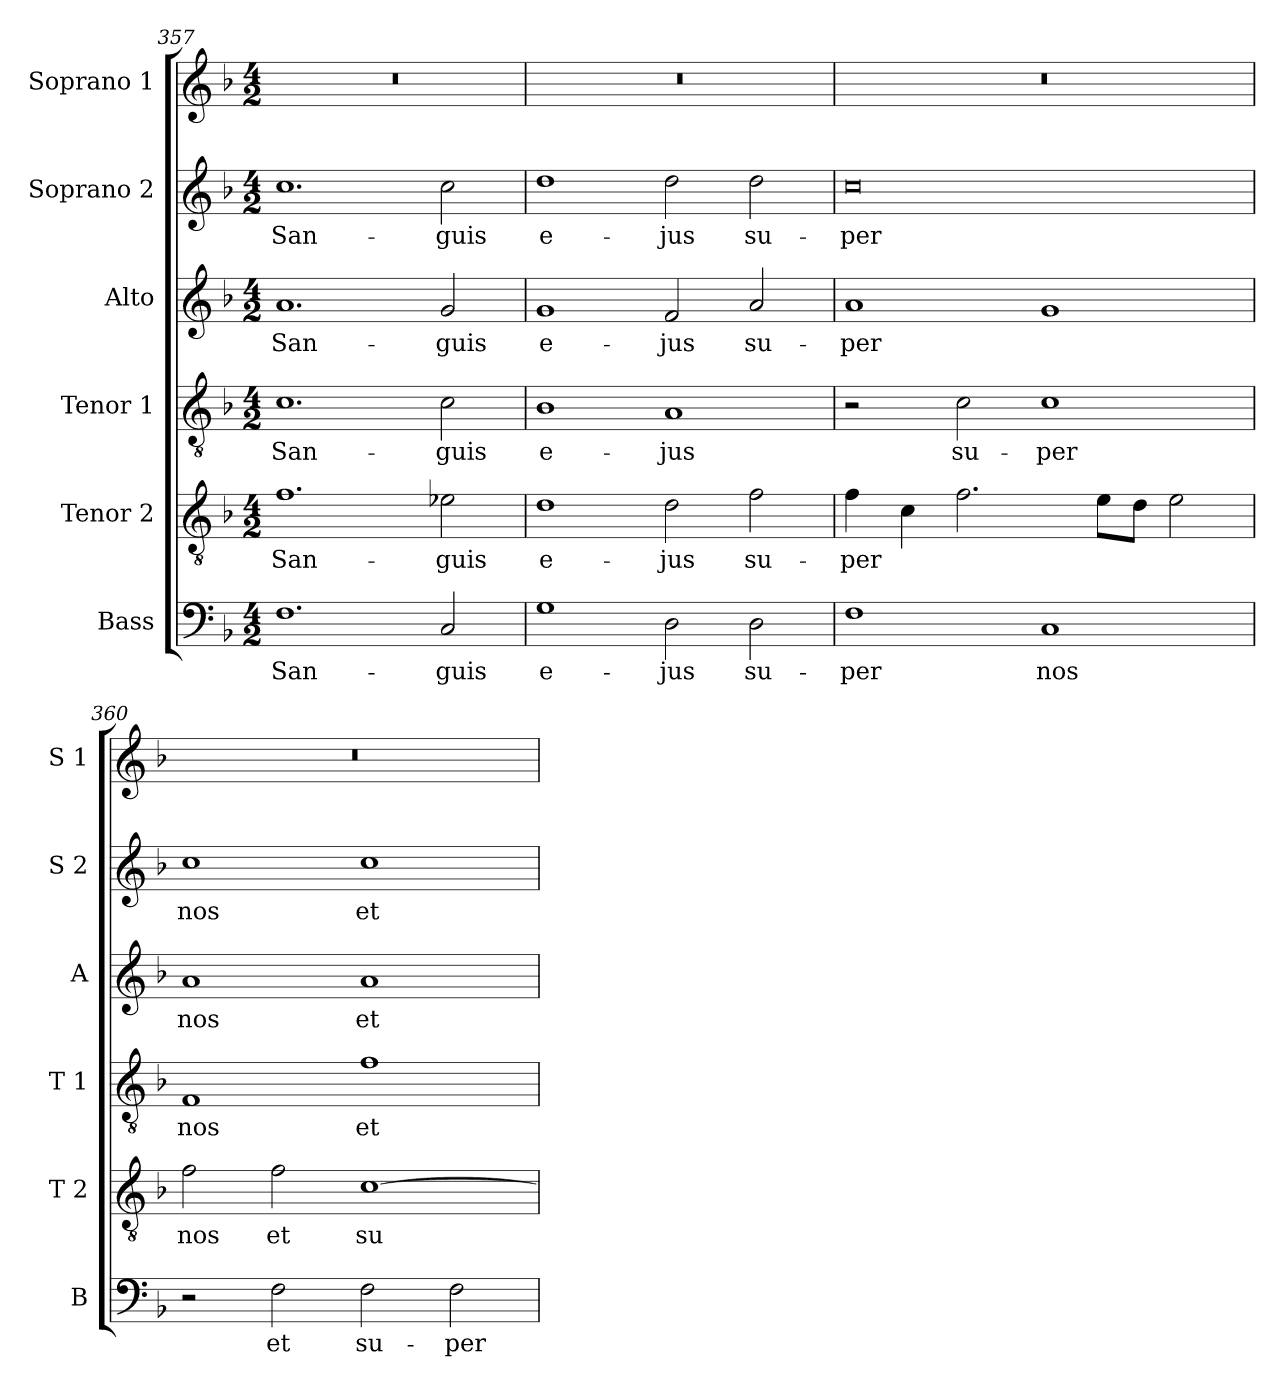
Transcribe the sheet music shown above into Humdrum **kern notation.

**kern	**text	**kern	**text	**kern	**text	**kern	**text	**kern	**text	**kern
*part6	*part6	*part5	*part5	*part4	*part4	*part3	*part3	*part2	*part2	*part1
*staff6	*staff6	*staff5	*staff5	*staff4	*staff4	*staff3	*staff3	*staff2	*staff2	*staff1
*I"Bass	*	*I"Tenor 2	*	*I"Tenor 1	*	*I"Alto	*	*I"Soprano 2	*	*I"Soprano 1
*I'B	*	*I'T 2	*	*I'T 1	*	*I'A	*	*I'S 2	*	*I'S 1
*clefF4	*	*clefGv2	*	*clefGv2	*	*clefG2	*	*clefG2	*	*clefG2
*k[b-]	*	*k[b-]	*	*k[b-]	*	*k[b-]	*	*k[b-]	*	*k[b-]
*F:	*	*F:	*	*F:	*	*F:	*	*F:	*	*F:
*M4/2	*	*M4/2	*	*M4/2	*	*M4/2	*	*M4/2	*	*M4/2
=357	=357	=357	=357	=357	=357	=357	=357	=357	=357	=357
!	!LO:LY:b	!	!	!	!	!	!	!	!	!
!	!	!	!LO:LY:b	!	!	!	!	!	!	!
!	!	!	!	!	!LO:LY:b	!	!	!	!	!
!	!	!	!	!	!	!	!LO:LY:b	!	!	!
!	!	!	!	!	!	!	!	!	!LO:LY:b	!
1.F	San-	1.f	San-	1.c	San-	1.a	San-	1.cc	San-	0r
!	!LO:LY:b	!	!	!	!	!	!	!	!	!
!	!	!	!LO:LY:b	!	!	!	!	!	!	!
!	!	!	!	!	!LO:LY:b	!	!	!	!	!
!	!	!	!	!	!	!	!LO:LY:b	!	!	!
!	!	!	!	!	!	!	!	!	!LO:LY:b	!
2C/	-guis	2e-X\	-guis	2c\	-guis	2g/	-guis	2cc\	-guis	.
=358	=358	=358	=358	=358	=358	=358	=358	=358	=358	=358
!	!LO:LY:b	!	!	!	!	!	!	!	!	!
!	!	!	!LO:LY:b	!	!	!	!	!	!	!
!	!	!	!	!	!LO:LY:b	!	!	!	!	!
!	!	!	!	!	!	!	!LO:LY:b	!	!	!
!	!	!	!	!	!	!	!	!	!LO:LY:b	!
1G	e-	1d	e-	1B-	e-	1g	e-	1dd	e-	0r
!	!LO:LY:b	!	!	!	!	!	!	!	!	!
!	!	!	!LO:LY:b	!	!	!	!	!	!	!
!	!	!	!	!	!LO:LY:b	!	!	!	!	!
!	!	!	!	!	!	!	!LO:LY:b	!	!	!
!	!	!	!	!	!	!	!	!	!LO:LY:b	!
2D\	-jus	2d\	-jus	1A	-jus	2f/	-jus	2dd\	-jus	.
!	!LO:LY:b	!	!	!	!	!	!	!	!	!
!	!	!	!LO:LY:b	!	!	!	!	!	!	!
!	!	!	!	!	!	!	!LO:LY:b	!	!	!
!	!	!	!	!	!	!	!	!	!LO:LY:b	!
2D\	su-	2f\	su-	.	.	2a/	su-	2dd\	su-	.
=359	=359	=359	=359	=359	=359	=359	=359	=359	=359	=359
!	!LO:LY:b	!	!	!	!	!	!	!	!	!
!	!	!	!LO:LY:b	!	!	!	!	!	!	!
!	!	!	!	!	!	!	!LO:LY:b	!	!	!
!	!	!	!	!	!	!	!	!	!LO:LY:b	!
1F	-per	4f\	-per	2r	.	1a	-per	0cc	-per	0r
.	.	4c\	.	.	.	.	.	.	.	.
!	!	!	!	!	!LO:LY:b	!	!	!	!	!
.	.	2.f\	.	2c\	su-	.	.	.	.	.
!	!LO:LY:b	!	!	!	!	!	!	!	!	!
!	!	!	!	!	!LO:LY:b	!	!	!	!	!
1C	nos	.	.	1c	-per	1g	.	.	.	.
.	.	8e\L	.	.	.	.	.	.	.	.
.	.	8d\J	.	.	.	.	.	.	.	.
.	.	2e\	.	.	.	.	.	.	.	.
!!LO:LB:g=z
=360	=360	=360	=360	=360	=360	=360	=360	=360	=360	=360
!	!	!	!LO:LY:b	!	!	!	!	!	!	!
!	!	!	!	!	!LO:LY:b	!	!	!	!	!
!	!	!	!	!	!	!	!LO:LY:b	!	!	!
!	!	!	!	!	!	!	!	!	!LO:LY:b	!
2r	.	2f\	nos	1F	nos	1a	nos	1cc	nos	0r
!	!LO:LY:b	!	!	!	!	!	!	!	!	!
!	!	!	!LO:LY:b	!	!	!	!	!	!	!
2F\	et	2f\	et	.	.	.	.	.	.	.
!	!LO:LY:b	!	!	!	!	!	!	!	!	!
!	!	!	!LO:LY:b	!	!	!	!	!	!	!
!	!	!	!	!	!LO:LY:b	!	!	!	!	!
!	!	!	!	!	!	!	!LO:LY:b	!	!	!
!	!	!	!	!	!	!	!	!	!LO:LY:b	!
2F\	su-	[1c	su-	1f	et	1a	et	1cc	et	.
!	!LO:LY:b	!	!	!	!	!	!	!	!	!
2F\	-per	.	.	.	.	.	.	.	.	.
=	=	=	=	=	=	=	=	=	=	=
*-	*-	*-	*-	*-	*-	*-	*-	*-	*-	*-
